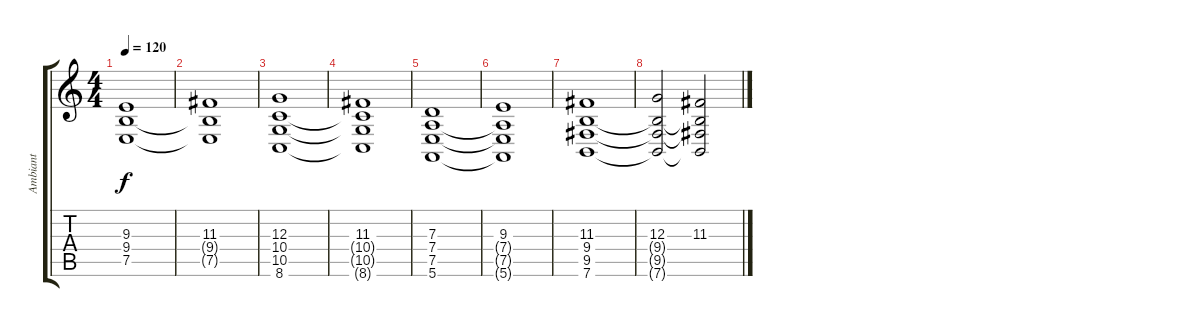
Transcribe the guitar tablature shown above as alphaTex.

\track ("Ambiant" "Ambiant") {instrument pad2warm}
\staff {score tabs}
\tuning (E4 B3 G3 D3 A2 E2) {hide}
\ts (4 4)
\tempo 120
\clef g2
\ks c
(9.3 9.4 7.5).1{dy f} |
(11.3 9.4{t} 7.5{t}).1 |
(12.3 10.4 10.5 8.6).1 |
(11.3 10.4{t} 10.5{t} 8.6{t}).1 |
(7.3 7.4 7.5 5.6).1 |
(9.3 7.4{t} 7.5{t} 5.6{t}).1 |
(11.3 9.4 9.5 7.6).1 |
(12.3 9.4{t} 9.5{t} 7.6{t}).2 (11.3 9.4{t} 9.5{t} 7.6{t}).2
